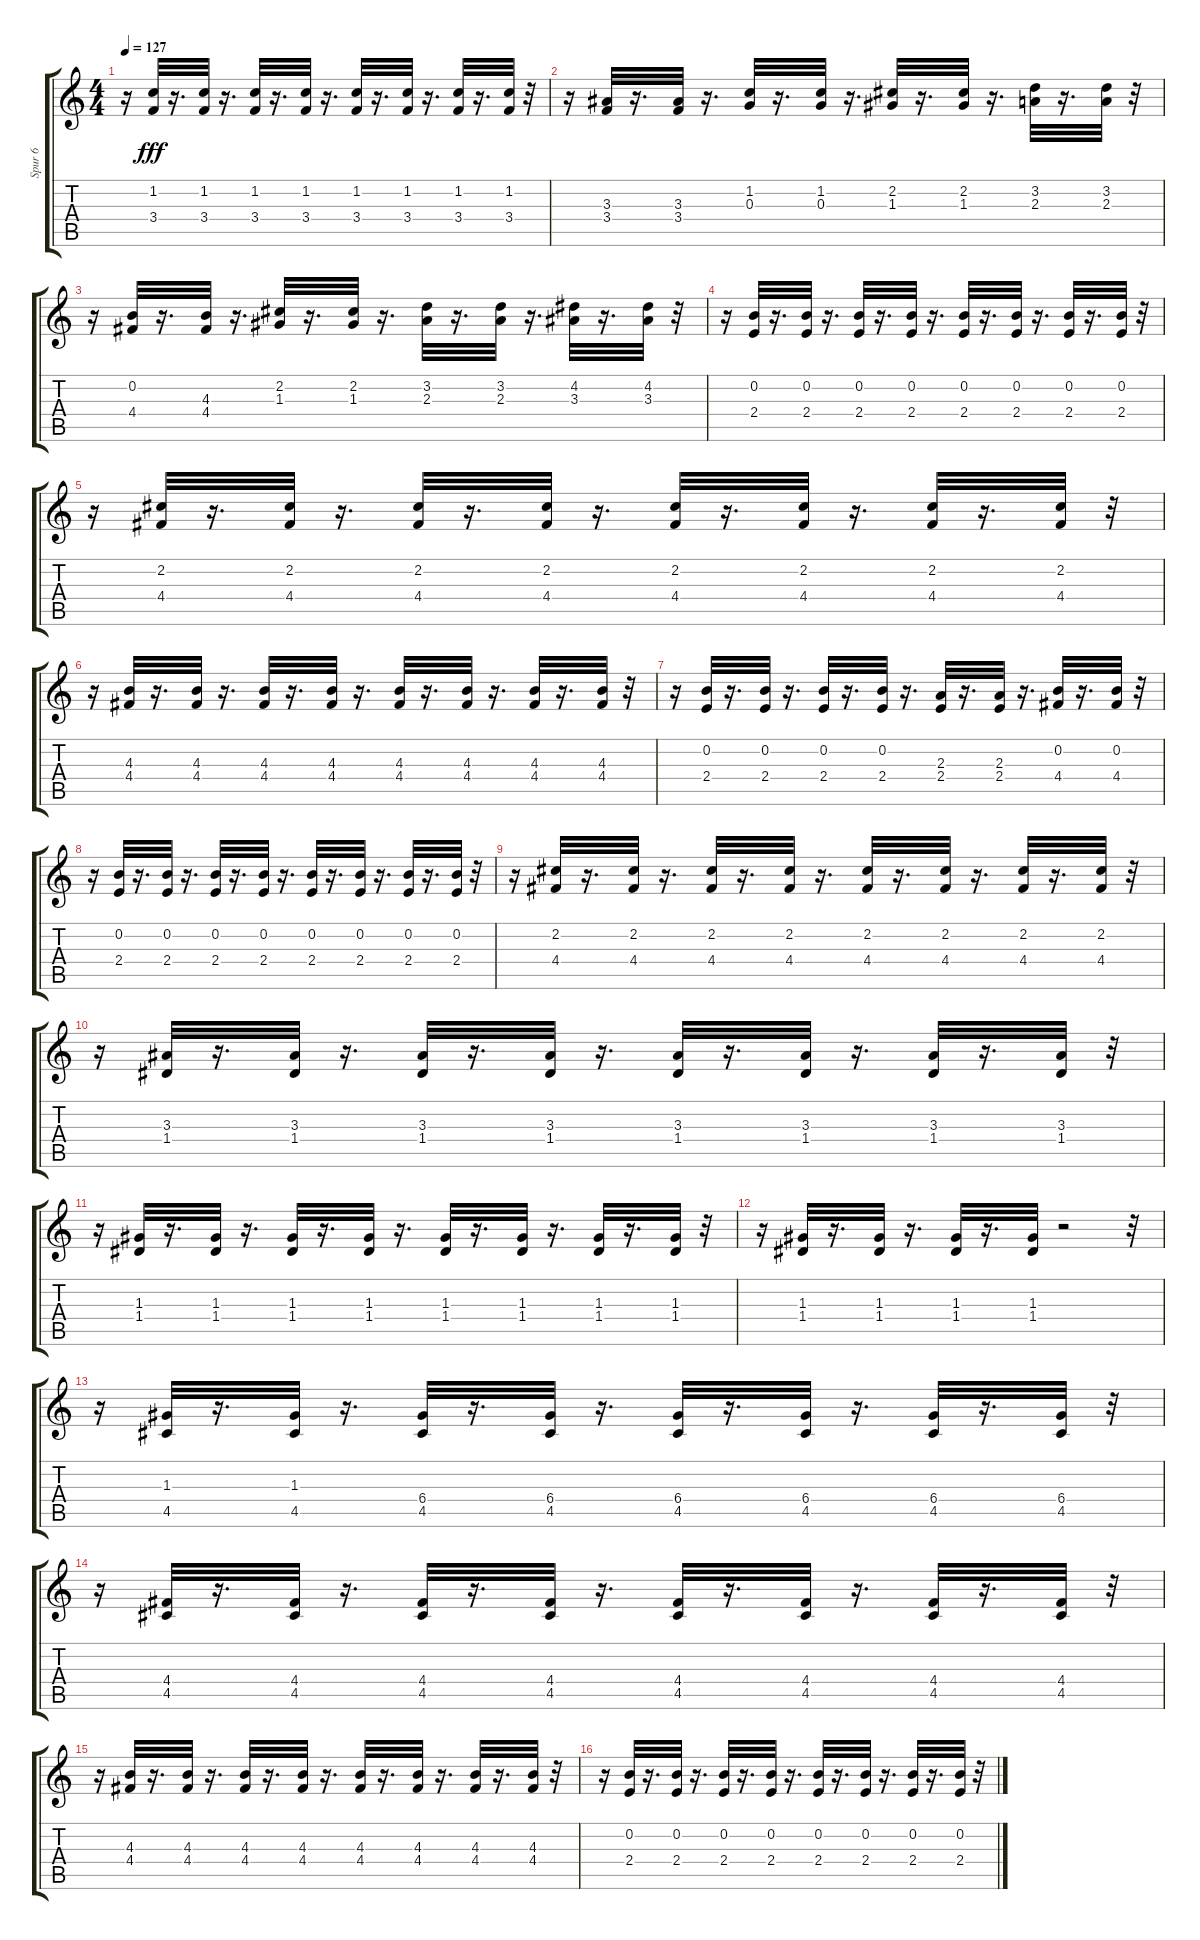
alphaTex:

\track ("Spur 6" "Spur 6") {instrument electricguitarmuted}
\staff {score tabs}
\tuning (E4 B3 G3 D3 A2 E2) {hide}
\ts (4 4)
\tempo 127
\clef g2
\ks c
r.16{dy fff} (1.2 3.4).32 r.16{d} (1.2 3.4).32 r.16{d} (1.2 3.4).32 r.16{d} (1.2 3.4).32 r.16{d} (1.2 3.4).32 r.16{d} (1.2 3.4).32 r.16{d} (1.2 3.4).32 r.16{d} (1.2 3.4).32 r.32 |
r.16 (3.3 3.4).32 r.16{d} (3.3 3.4).32 r.16{d} (1.2 0.3).32 r.16{d} (1.2 0.3).32 r.16{d} (2.2 1.3).32 r.16{d} (2.2 1.3).32 r.16{d} (3.2 2.3).32 r.16{d} (3.2 2.3).32 r.32 |
r.16 (0.2 4.4).32 r.16{d} (4.3 4.4).32 r.16{d} (2.2 1.3).32 r.16{d} (2.2 1.3).32 r.16{d} (3.2 2.3).32 r.16{d} (3.2 2.3).32 r.16{d} (4.2 3.3).32 r.16{d} (4.2 3.3).32 r.32 |
r.16 (0.2 2.4).32 r.16{d} (0.2 2.4).32 r.16{d} (0.2 2.4).32 r.16{d} (0.2 2.4).32 r.16{d} (0.2 2.4).32 r.16{d} (0.2 2.4).32 r.16{d} (0.2 2.4).32 r.16{d} (0.2 2.4).32 r.32 |
r.16 (2.2 4.4).32 r.16{d} (2.2 4.4).32 r.16{d} (2.2 4.4).32 r.16{d} (2.2 4.4).32 r.16{d} (2.2 4.4).32 r.16{d} (2.2 4.4).32 r.16{d} (2.2 4.4).32 r.16{d} (2.2 4.4).32 r.32 |
r.16 (4.3 4.4).32 r.16{d} (4.3 4.4).32 r.16{d} (4.3 4.4).32 r.16{d} (4.3 4.4).32 r.16{d} (4.3 4.4).32 r.16{d} (4.3 4.4).32 r.16{d} (4.3 4.4).32 r.16{d} (4.3 4.4).32 r.32 |
r.16 (0.2 2.4).32 r.16{d} (0.2 2.4).32 r.16{d} (0.2 2.4).32 r.16{d} (0.2 2.4).32 r.16{d} (2.3 2.4).32 r.16{d} (2.3 2.4).32 r.16{d} (0.2 4.4).32 r.16{d} (0.2 4.4).32 r.32 |
r.16 (0.2 2.4).32 r.16{d} (0.2 2.4).32 r.16{d} (0.2 2.4).32 r.16{d} (0.2 2.4).32 r.16{d} (0.2 2.4).32 r.16{d} (0.2 2.4).32 r.16{d} (0.2 2.4).32 r.16{d} (0.2 2.4).32 r.32 |
r.16 (2.2 4.4).32 r.16{d} (2.2 4.4).32 r.16{d} (2.2 4.4).32 r.16{d} (2.2 4.4).32 r.16{d} (2.2 4.4).32 r.16{d} (2.2 4.4).32 r.16{d} (2.2 4.4).32 r.16{d} (2.2 4.4).32 r.32 |
r.16 (3.3 1.4).32 r.16{d} (3.3 1.4).32 r.16{d} (3.3 1.4).32 r.16{d} (3.3 1.4).32 r.16{d} (3.3 1.4).32 r.16{d} (3.3 1.4).32 r.16{d} (3.3 1.4).32 r.16{d} (3.3 1.4).32 r.32 |
r.16 (1.3 1.4).32 r.16{d} (1.3 1.4).32 r.16{d} (1.3 1.4).32 r.16{d} (1.3 1.4).32 r.16{d} (1.3 1.4).32 r.16{d} (1.3 1.4).32 r.16{d} (1.3 1.4).32 r.16{d} (1.3 1.4).32 r.32 |
r.16 (1.3 1.4).32 r.16{d} (1.3 1.4).32 r.16{d} (1.3 1.4).32 r.16{d} (1.3 1.4).32 r.2 r.32 |
r.16 (1.3 4.5).32 r.16{d} (1.3 4.5).32 r.16{d} (6.4 4.5).32 r.16{d} (6.4 4.5).32 r.16{d} (6.4 4.5).32 r.16{d} (6.4 4.5).32 r.16{d} (6.4 4.5).32 r.16{d} (6.4 4.5).32 r.32 |
r.16 (4.4 4.5).32 r.16{d} (4.4 4.5).32 r.16{d} (4.4 4.5).32 r.16{d} (4.4 4.5).32 r.16{d} (4.4 4.5).32 r.16{d} (4.4 4.5).32 r.16{d} (4.4 4.5).32 r.16{d} (4.4 4.5).32 r.32 |
r.16 (4.3 4.4).32 r.16{d} (4.3 4.4).32 r.16{d} (4.3 4.4).32 r.16{d} (4.3 4.4).32 r.16{d} (4.3 4.4).32 r.16{d} (4.3 4.4).32 r.16{d} (4.3 4.4).32 r.16{d} (4.3 4.4).32 r.32 |
r.16 (0.2 2.4).32 r.16{d} (0.2 2.4).32 r.16{d} (0.2 2.4).32 r.16{d} (0.2 2.4).32 r.16{d} (0.2 2.4).32 r.16{d} (0.2 2.4).32 r.16{d} (0.2 2.4).32 r.16{d} (0.2 2.4).32 r.32
